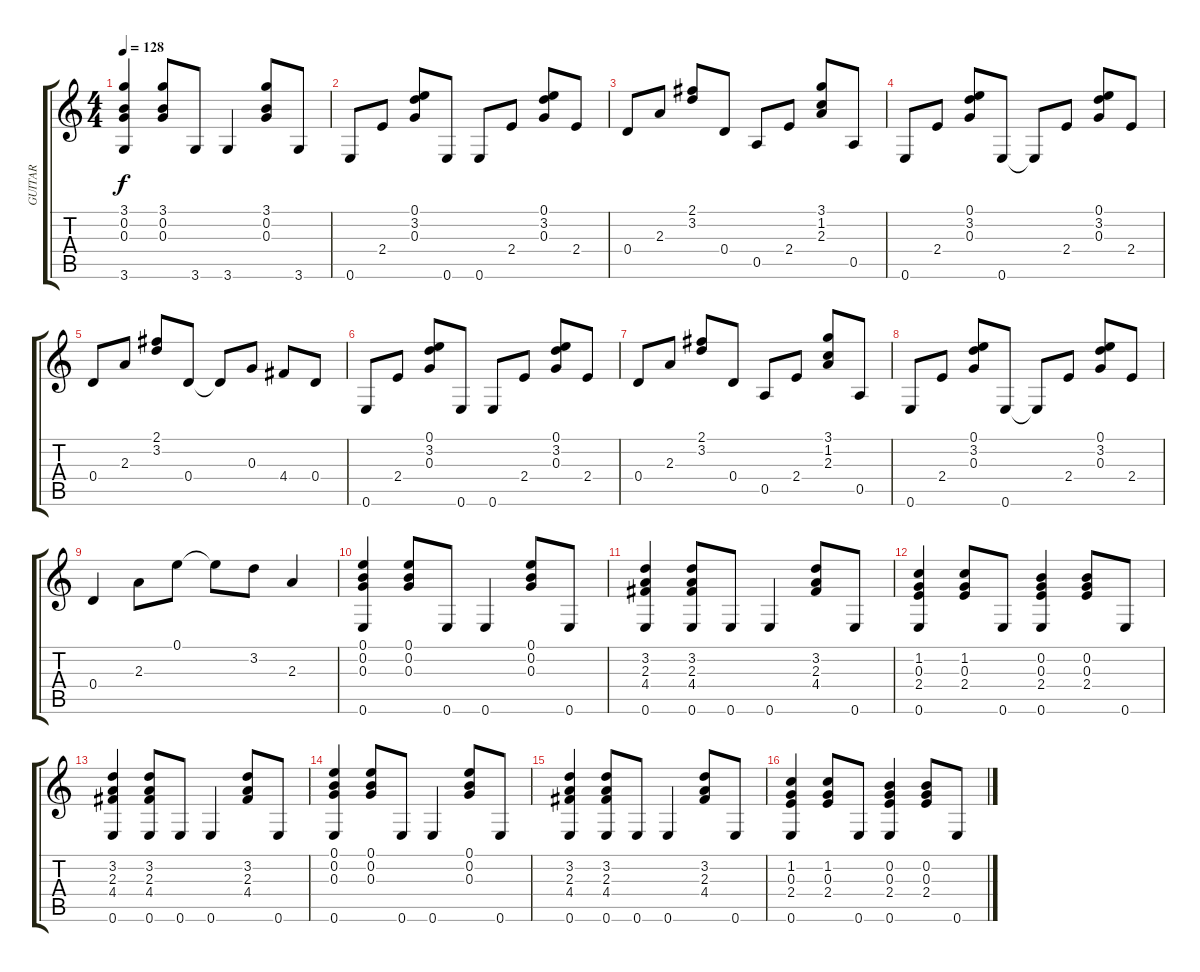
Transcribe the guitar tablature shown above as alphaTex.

\track ("GUITAR" "GUITAR") {instrument acousticguitarsteel}
\staff {score tabs}
\tuning (E4 B3 G3 D3 A2 E2) {hide}
\ts (4 4)
\tempo 128
\clef g2
\ks c
(3.1 0.2 0.3 3.6).4{dy f} (3.1 0.2 0.3).8 3.6.8 3.6.4 (3.1 0.2 0.3).8 3.6.8 |
0.6.8 2.4.8 (0.1 3.2 0.3).8 0.6.8 0.6.8 2.4.8 (0.1 3.2 0.3).8 2.4.8 |
0.4.8 2.3.8 (2.1 3.2).8 0.4.8 0.5.8 2.4.8 (3.1 1.2 2.3).8 0.5.8 |
0.6.8 2.4.8 (0.1 3.2 0.3).8 0.6.8 0.6{t}.8 2.4.8 (0.1 3.2 0.3).8 2.4.8 |
0.4.8 2.3.8 (2.1 3.2).8 0.4.8 0.4{t}.8 0.3.8 4.4.8 0.4.8 |
0.6.8 2.4.8 (0.1 3.2 0.3).8 0.6.8 0.6.8 2.4.8 (0.1 3.2 0.3).8 2.4.8 |
0.4.8 2.3.8 (2.1 3.2).8 0.4.8 0.5.8 2.4.8 (3.1 1.2 2.3).8 0.5.8 |
0.6.8 2.4.8 (0.1 3.2 0.3).8 0.6.8 0.6{t}.8 2.4.8 (0.1 3.2 0.3).8 2.4.8 |
0.4.4 2.3.8 0.1.8 0.1{t}.8 3.2.8 2.3.4 |
(0.1 0.2 0.3 0.6).4 (0.1 0.2 0.3).8 0.6.8 0.6.4 (0.1 0.2 0.3).8 0.6.8 |
(3.2 2.3 4.4 0.6).4 (3.2 2.3 4.4 0.6).8 0.6.8 0.6.4 (3.2 2.3 4.4).8 0.6.8 |
(1.2 0.3 2.4 0.6).4 (1.2 0.3 2.4).8 0.6.8 (0.2 0.3 2.4 0.6).4 (0.2 0.3 2.4).8 0.6.8 |
(3.2 2.3 4.4 0.6).4 (3.2 2.3 4.4 0.6).8 0.6.8 0.6.4 (3.2 2.3 4.4).8 0.6.8 |
(0.1 0.2 0.3 0.6).4 (0.1 0.2 0.3).8 0.6.8 0.6.4 (0.1 0.2 0.3).8 0.6.8 |
(3.2 2.3 4.4 0.6).4 (3.2 2.3 4.4 0.6).8 0.6.8 0.6.4 (3.2 2.3 4.4).8 0.6.8 |
(1.2 0.3 2.4 0.6).4 (1.2 0.3 2.4).8 0.6.8 (0.2 0.3 2.4 0.6).4 (0.2 0.3 2.4).8 0.6.8
